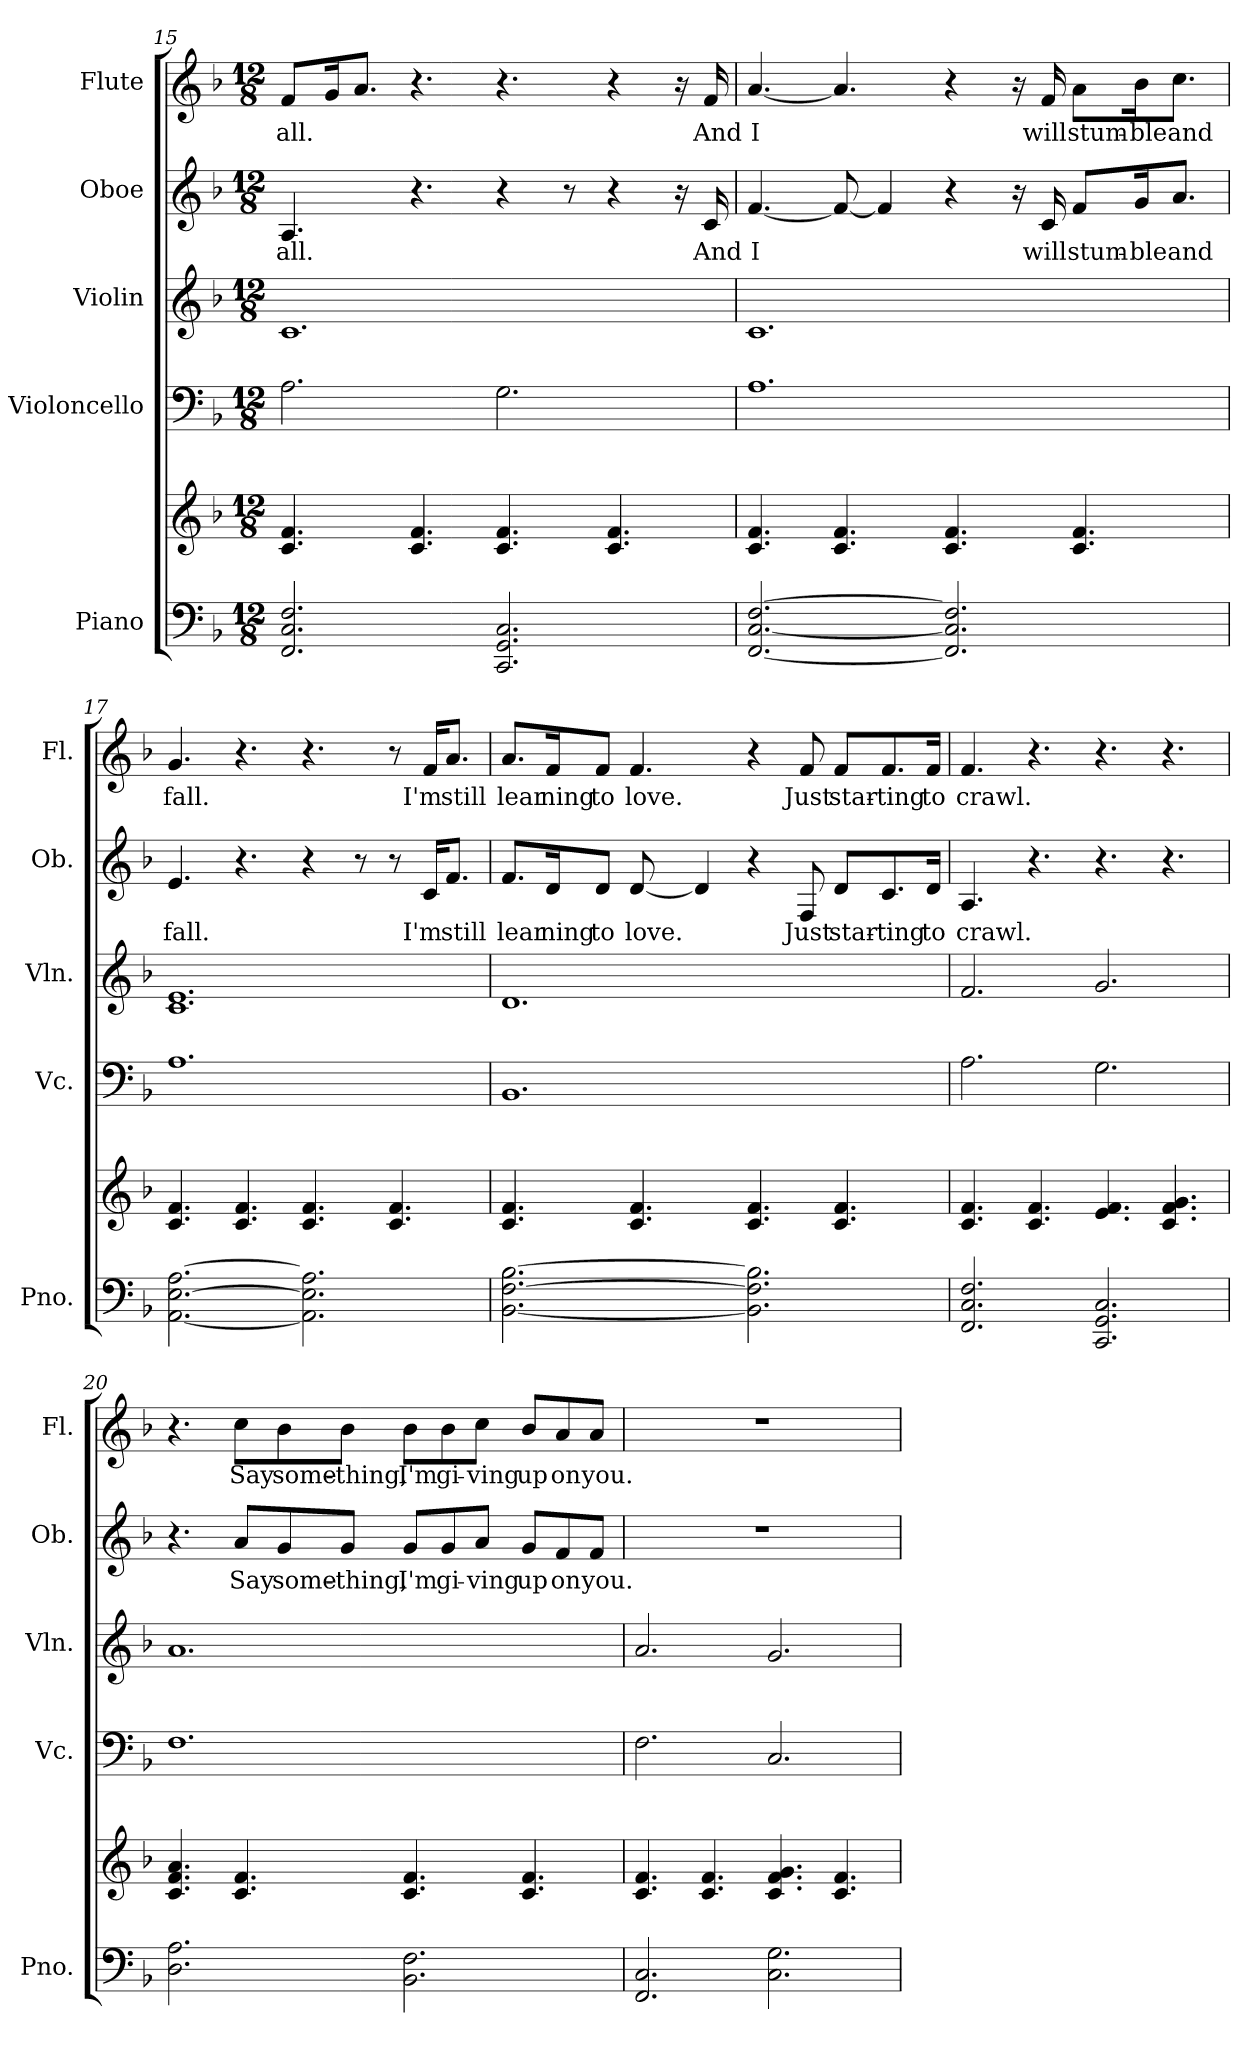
**kern	**kern	**kern	**kern	**kern	**text	**kern	**text
*part5	*part5	*part4	*part3	*part2	*part2	*part1	*part1
*staff6	*staff5	*staff4	*staff3	*staff2	*staff2	*staff1	*staff1
*I"Piano	*	*I"Violoncello	*I"Violin	*I"Oboe	*	*I"Flute	*
*I'Pno.	*	*I'Vc.	*I'Vln.	*I'Ob.	*	*I'Fl.	*
*clefF4	*clefG2	*clefF4	*clefG2	*clefG2	*	*clefG2	*
*k[b-]	*k[b-]	*k[b-]	*k[b-]	*k[b-]	*	*k[b-]	*
*M12/8	*M12/8	*M12/8	*M12/8	*M12/8	*	*M12/8	*
=15	=15	=15	=15	=15	=15	=15	=15
!	!	!	!	!	!LO:LY:b	!	!LO:LY:b
2.FF/ 2.C/ 2.F/	4.c/ 4.f/	2.A\	1.c	4.A/	all.	8f/L	all.
.	.	.	.	.	.	16g/K	.
.	.	.	.	.	.	8.a/J	.
.	4.c/ 4.f/	.	.	4.r	.	4.r	.
2.CC/ 2.GG/ 2.C/	4.c/ 4.f/	2.G\	.	4r	.	4.r	.
.	.	.	.	8r	.	.	.
.	4.c/ 4.f/	.	.	4r	.	4r	.
.	.	.	.	16r	.	16r	.
!	!	!	!	!	!LO:LY:b	!	!LO:LY:b
.	.	.	.	16c/	And	16f/	And
!!LO:LB:g=z
=16	=16	=16	=16	=16	=16	=16	=16
!	!	!	!	!	!LO:LY:b	!	!LO:LY:b
[2.FF/ [2.C/ [2.F/	4.c/ 4.f/	1.A	1.c	[4.f/	I	[4.a/	I
.	4.c/ 4.f/	.	.	8f/_	.	4.a/]	.
.	.	.	.	4f/]	.	.	.
2.FF/] 2.C/] 2.F/]	4.c/ 4.f/	.	.	4r	.	4r	.
.	.	.	.	16r	.	16r	.
!	!	!	!	!	!LO:LY:b	!	!LO:LY:b
.	.	.	.	16c/	will	16f/	will
!	!	!	!	!	!LO:LY:b	!	!LO:LY:b
.	4.c/ 4.f/	.	.	8f/L	stum-	8a\L	stum-
!	!	!	!	!	!LO:LY:b	!	!LO:LY:b
.	.	.	.	16g/K	-ble	16b-\K	-ble
!	!	!	!	!	!LO:LY:b	!	!LO:LY:b
.	.	.	.	8.a/J	and	8.cc\J	and
=17	=17	=17	=17	=17	=17	=17	=17
!	!	!	!	!	!LO:LY:b	!	!LO:LY:b
[2.AA\ [2.E\ [2.A\	4.c/ 4.f/	1.A	1.c 1.e	4.e/	fall.	4.g/	fall.
.	4.c/ 4.f/	.	.	4.r	.	4.r	.
2.AA\] 2.E\] 2.A\]	4.c/ 4.f/	.	.	4r	.	4.r	.
.	.	.	.	8r	.	.	.
.	4.c/ 4.f/	.	.	8r	.	8r	.
!	!	!	!	!	!LO:LY:b	!	!LO:LY:b
.	.	.	.	16c/KL	I'm	16f/KL	I'm
!	!	!	!	!	!LO:LY:b	!	!LO:LY:b
.	.	.	.	8.f/J	still	8.a/J	still
=18	=18	=18	=18	=18	=18	=18	=18
!	!	!	!	!	!LO:LY:b	!	!LO:LY:b
[2.BB-\ [2.F\ [2.B-\	4.c/ 4.f/	1.BB-	1.d	8.f/L	lear	8.a/L	lear
!	!	!	!	!	!LO:LY:b	!	!LO:LY:b
.	.	.	.	16d/K	ning	16f/K	ning
!	!	!	!	!	!LO:LY:b	!	!LO:LY:b
.	.	.	.	8d/J	to	8f/J	to
!	!	!	!	!	!LO:LY:b	!	!LO:LY:b
.	4.c/ 4.f/	.	.	[8d/	love.	4.f/	love.
.	.	.	.	4d/]	.	.	.
2.BB-\] 2.F\] 2.B-\]	4.c/ 4.f/	.	.	4r	.	4r	.
!	!	!	!	!	!LO:LY:b	!	!LO:LY:b
.	.	.	.	8F/	Just	8f/	Just
!	!	!	!	!	!LO:LY:b	!	!LO:LY:b
.	4.c/ 4.f/	.	.	8d/L	star-	8f/L	star-
!	!	!	!	!	!LO:LY:b	!	!LO:LY:b
.	.	.	.	8.c/	-ting	8.f/	-ting
!	!	!	!	!	!LO:LY:b	!	!LO:LY:b
.	.	.	.	16d/Jk	to	16f/Jk	to
!!LO:PB:g=z
=19	=19	=19	=19	=19	=19	=19	=19
!	!	!	!	!	!LO:LY:b	!	!LO:LY:b
2.FF/ 2.C/ 2.F/	4.c/ 4.f/	2.A\	2.f/	4.A/	crawl.	4.f/	crawl.
.	4.c/ 4.f/	.	.	4.r	.	4.r	.
2.CC/ 2.GG/ 2.C/	4.e/ 4.f/	2.G\	2.g/	4.r	.	4.r	.
.	4.c/ 4.f/ 4.g/	.	.	4.r	.	4.r	.
=20	=20	=20	=20	=20	=20	=20	=20
2.D\ 2.A\	4.c/ 4.f/ 4.a/	1.F	1.a	4.r	.	4.r	.
!	!	!	!	!	!LO:LY:b	!	!LO:LY:b
.	4.c/ 4.f/	.	.	8a/L	Say	8cc\L	Say
!	!	!	!	!	!LO:LY:b	!	!LO:LY:b
.	.	.	.	8g/	some-	8b-\	some-
!	!	!	!	!	!LO:LY:b	!	!LO:LY:b
.	.	.	.	8g/J	-thing,	8b-\J	-thing,
!	!	!	!	!	!LO:LY:b	!	!LO:LY:b
2.BB-\ 2.F\	4.c/ 4.f/	.	.	8g/L	I'm	8b-\L	I'm
!	!	!	!	!	!LO:LY:b	!	!LO:LY:b
.	.	.	.	8g/	gi-	8b-\	gi-
!	!	!	!	!	!LO:LY:b	!	!LO:LY:b
.	.	.	.	8a/J	-ving	8cc\J	-ving
!	!	!	!	!	!LO:LY:b	!	!LO:LY:b
.	4.c/ 4.f/	.	.	8g/L	up	8b-/L	up
!	!	!	!	!	!LO:LY:b	!	!LO:LY:b
.	.	.	.	8f/	on	8a/	on
!	!	!	!	!	!LO:LY:b	!	!LO:LY:b
.	.	.	.	8f/J	you.	8a/J	you.
=21	=21	=21	=21	=21	=21	=21	=21
2.FF/ 2.C/	4.c/ 4.f/	2.F\	2.a/	1.r	.	1.r	.
.	4.c/ 4.f/	.	.	.	.	.	.
2.C\ 2.G\	4.c/ 4.f/ 4.g/	2.C/	2.g/	.	.	.	.
.	4.c/ 4.f/	.	.	.	.	.	.
=	=	=	=	=	=	=	=
*-	*-	*-	*-	*-	*-	*-	*-
